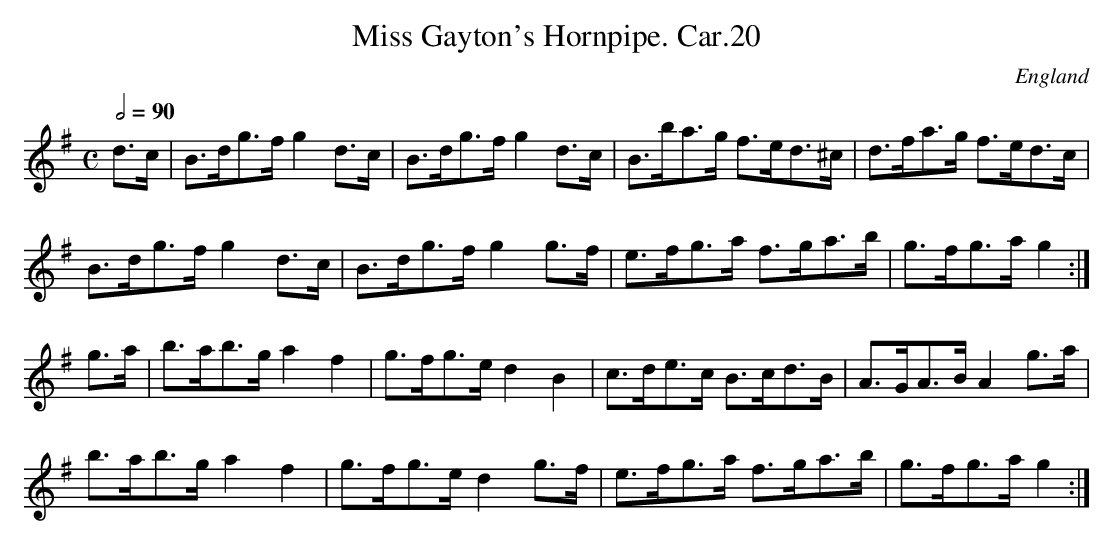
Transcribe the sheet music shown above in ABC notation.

X:1
T:Miss Gayton's Hornpipe. Car.20
L:1/8
M:C
O:England
Q:1/2=90
K:G
d>c|B>dg>f g2d>c|B>dg>f g2d>c|B>ba>g f>ed>^c|d>fa>g f>ed>c|!
B>dg>f g2d>c|B>dg>f g2g>f|e>fg>a f>ga>b|g>fg>a g2:|!
g>a|b>ab>ga2f2|g>fg>e d2B2|c>de>c B>cd>B|A>GA>B A2g>a|!
b>ab>g a2f2|g>fg>e d2g>f|e>fg>a f>ga>b|g>fg>a g2:|
